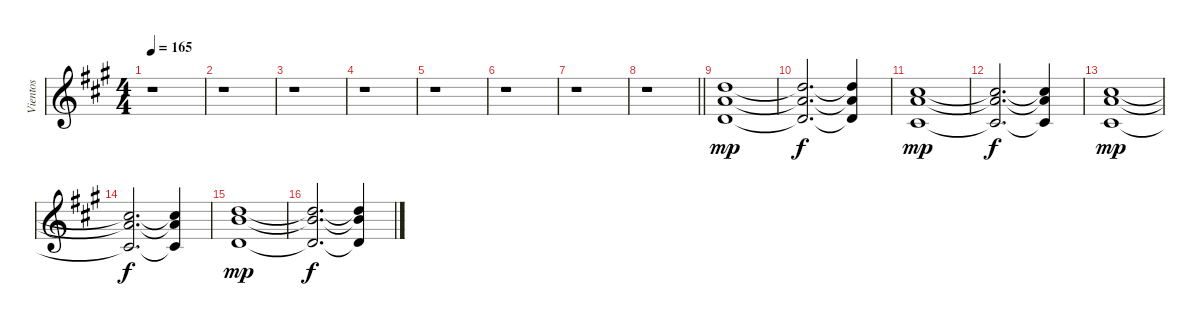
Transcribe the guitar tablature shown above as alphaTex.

\track ("Vientos" "Vientos") {instrument brasssection}
\staff {score}
\tuning (E4 B3 G3 D3 A2 E2) {hide}
\ts (4 4)
\tempo 165
\clef g2
\ks a
r.1{dy f} |
r.1 |
r.1 |
r.1 |
r.1 |
r.1 |
r.1 |
\barLineRight lightlight
r.1 |
(10.1 10.2 7.3).1{dy mp volume 14} |
(10.1{t} 10.2{t} 7.3{t}).2{d dy f} (10.1{t} 10.2{t} 7.3{t}).4{volume 5} |
(9.1 10.2 6.3).1{dy mp volume 14} |
(9.1{t} 10.2{t} 6.3{t}).2{d dy f} (9.1{t} 10.2{t} 6.3{t}).4{volume 5} |
(9.1 10.2 6.3).1{dy mp volume 14} |
(9.1{t} 10.2{t} 6.3{t}).2{d dy f} (9.1{t} 10.2{t} 6.3{t}).4{volume 5} |
(10.1 12.2 7.3).1{dy mp volume 14} |
(10.1{t} 12.2{t} 7.3{t}).2{d dy f} (10.1{t} 12.2{t} 7.3{t}).4{volume 5}
